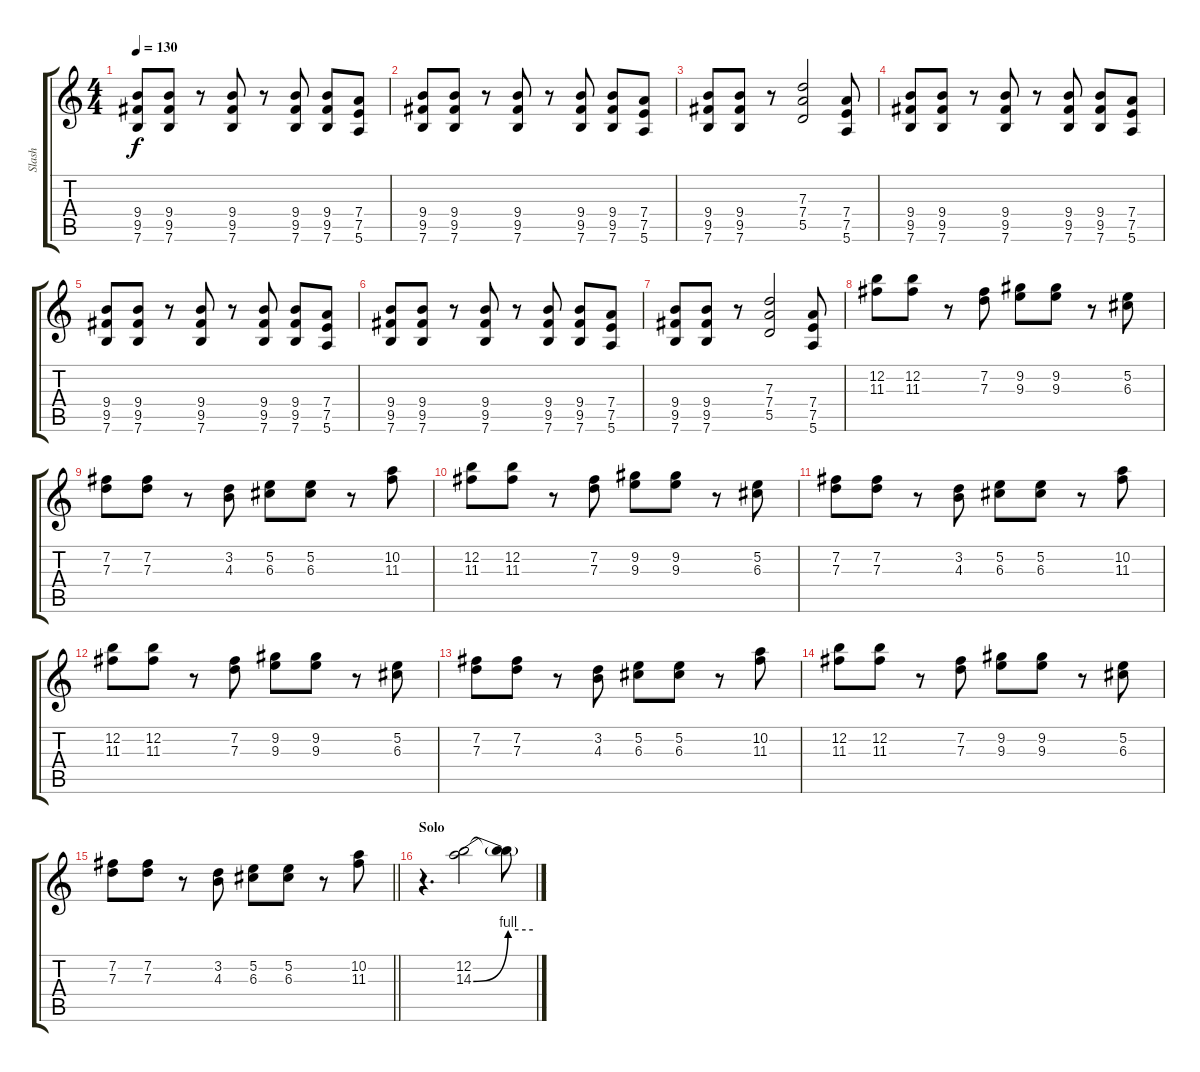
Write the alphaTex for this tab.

\track ("Slash" "Slash") {instrument overdrivenguitar}
\staff {score tabs}
\tuning (E4 B3 G3 D3 A2 E2) {hide}
\ts (4 4)
\tempo 130
\clef g2
\ks c
(9.4 9.5 7.6).8{dy f} (9.4 9.5 7.6).8 r.8 (9.4 9.5 7.6).8 r.8 (9.4 9.5 7.6).8 (9.4 9.5 7.6).8 (7.4 7.5 5.6).8 |
(9.4 9.5 7.6).8 (9.4 9.5 7.6).8 r.8 (9.4 9.5 7.6).8 r.8 (9.4 9.5 7.6).8 (9.4 9.5 7.6).8 (7.4 7.5 5.6).8 |
(9.4 9.5 7.6).8 (9.4 9.5 7.6).8 r.8 (7.3 7.4 5.5).2 (7.4 7.5 5.6).8 |
(9.4 9.5 7.6).8 (9.4 9.5 7.6).8 r.8 (9.4 9.5 7.6).8 r.8 (9.4 9.5 7.6).8 (9.4 9.5 7.6).8 (7.4 7.5 5.6).8 |
(9.4 9.5 7.6).8 (9.4 9.5 7.6).8 r.8 (9.4 9.5 7.6).8 r.8 (9.4 9.5 7.6).8 (9.4 9.5 7.6).8 (7.4 7.5 5.6).8 |
(9.4 9.5 7.6).8 (9.4 9.5 7.6).8 r.8 (9.4 9.5 7.6).8 r.8 (9.4 9.5 7.6).8 (9.4 9.5 7.6).8 (7.4 7.5 5.6).8 |
(9.4 9.5 7.6).8 (9.4 9.5 7.6).8 r.8 (7.3 7.4 5.5).2 (7.4 7.5 5.6).8 |
(12.2 11.3).8 (12.2 11.3).8 r.8 (7.2 7.3).8 (9.2 9.3).8 (9.2 9.3).8 r.8 (5.2 6.3).8 |
(7.2 7.3).8 (7.2 7.3).8 r.8 (3.2 4.3).8 (5.2 6.3).8 (5.2 6.3).8 r.8 (10.2 11.3).8 |
(12.2 11.3).8 (12.2 11.3).8 r.8 (7.2 7.3).8 (9.2 9.3).8 (9.2 9.3).8 r.8 (5.2 6.3).8 |
(7.2 7.3).8 (7.2 7.3).8 r.8 (3.2 4.3).8 (5.2 6.3).8 (5.2 6.3).8 r.8 (10.2 11.3).8 |
(12.2 11.3).8 (12.2 11.3).8 r.8 (7.2 7.3).8 (9.2 9.3).8 (9.2 9.3).8 r.8 (5.2 6.3).8 |
(7.2 7.3).8 (7.2 7.3).8 r.8 (3.2 4.3).8 (5.2 6.3).8 (5.2 6.3).8 r.8 (10.2 11.3).8 |
(12.2 11.3).8 (12.2 11.3).8 r.8 (7.2 7.3).8 (9.2 9.3).8 (9.2 9.3).8 r.8 (5.2 6.3).8 |
\barLineRight lightlight
(7.2 7.3).8 (7.2 7.3).8 r.8 (3.2 4.3).8 (5.2 6.3).8 (5.2 6.3).8 r.8 (10.2 11.3).8 |
\section ("" "Solo")
r.4{d} (12.2 14.3{be (bend 0 0 60 4)}).2 (12.2{t} 14.3{be (hold 0 4 60 4) t}).8
